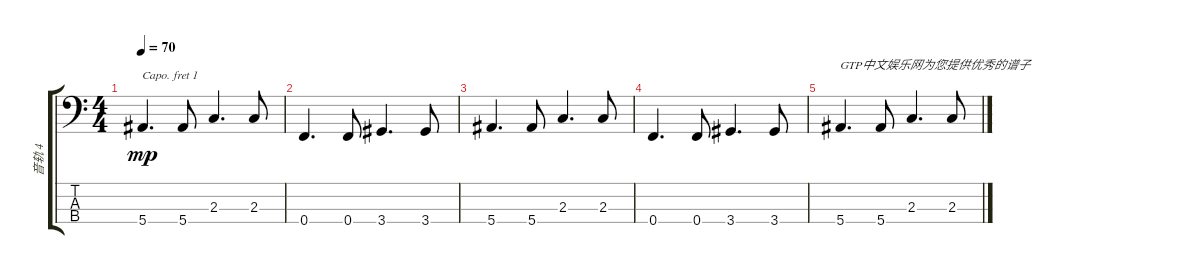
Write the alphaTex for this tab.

\track ("音轨 4" "音轨 4") {instrument electricbassfinger}
\staff {score tabs}
\capo 1
\tuning (G2 D2 A1 E1) {hide}
\ts (4 4)
\tempo 70
\clef f4
\ks c
5.4.4{d dy mp} 5.4.8 2.3.4{d} 2.3.8 |
0.4.4{d} 0.4.8 3.4.4{d} 3.4.8 |
5.4.4{d} 5.4.8 2.3.4{d} 2.3.8 |
0.4.4{d} 0.4.8 3.4.4{d} 3.4.8 |
5.4.4{d txt "GTP中文娱乐网为您提供优秀的谱子"} 5.4.8 2.3.4{d} 2.3.8
